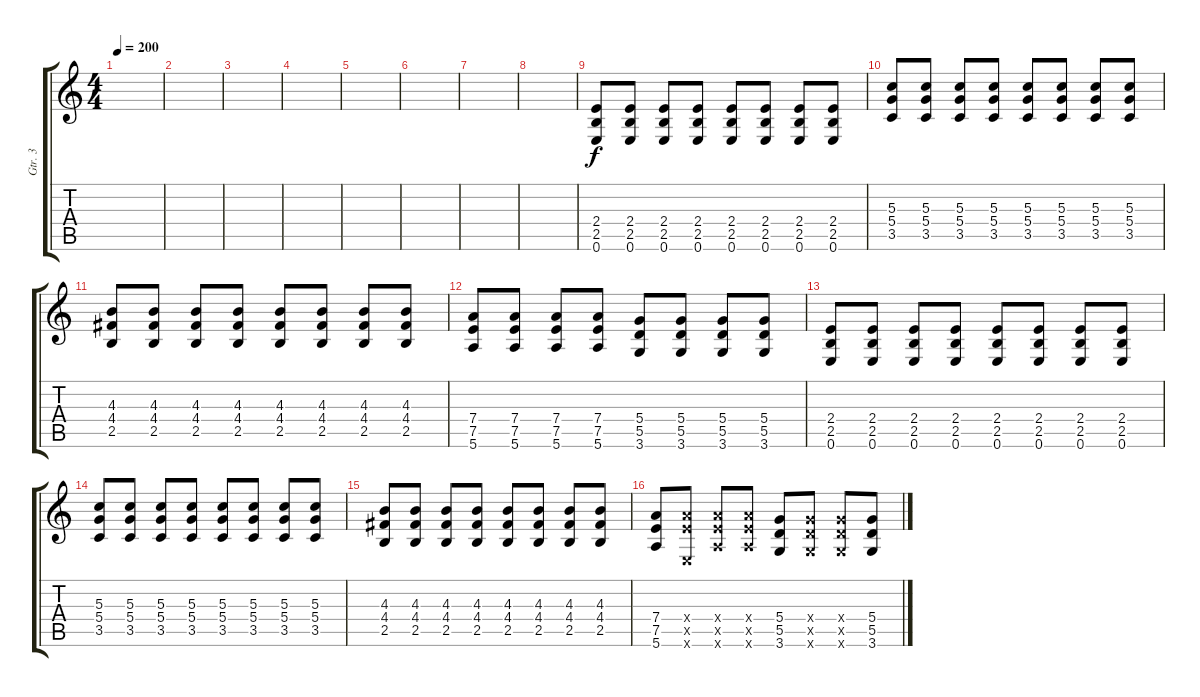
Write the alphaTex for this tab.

\track ("Gtr. 3" "Gtr. 3") {instrument distortionguitar}
\staff {score tabs}
\tuning (E4 B3 G3 D3 A2 E2) {hide}
\ts (4 4)
\tempo 200
\clef g2
\ks c
|
|
|
|
|
|
|
|
(2.4 2.5 0.6).8 (2.4 2.5 0.6).8 (2.4 2.5 0.6).8 (2.4 2.5 0.6).8 (2.4 2.5 0.6).8 (2.4 2.5 0.6).8 (2.4 2.5 0.6).8 (2.4 2.5 0.6).8 |
(5.3 5.4 3.5).8 (5.3 5.4 3.5).8 (5.3 5.4 3.5).8 (5.3 5.4 3.5).8 (5.3 5.4 3.5).8 (5.3 5.4 3.5).8 (5.3 5.4 3.5).8 (5.3 5.4 3.5).8 |
(4.3 4.4 2.5).8 (4.3 4.4 2.5).8 (4.3 4.4 2.5).8 (4.3 4.4 2.5).8 (4.3 4.4 2.5).8 (4.3 4.4 2.5).8 (4.3 4.4 2.5).8 (4.3 4.4 2.5).8 |
(7.4 7.5 5.6).8 (7.4 7.5 5.6).8 (7.4 7.5 5.6).8 (7.4 7.5 5.6).8 (5.4 5.5 3.6).8 (5.4 5.5 3.6).8 (5.4 5.5 3.6).8 (5.4 5.5 3.6).8 |
(2.4 2.5 0.6).8 (2.4 2.5 0.6).8 (2.4 2.5 0.6).8 (2.4 2.5 0.6).8 (2.4 2.5 0.6).8 (2.4 2.5 0.6).8 (2.4 2.5 0.6).8 (2.4 2.5 0.6).8 |
(5.3 5.4 3.5).8 (5.3 5.4 3.5).8 (5.3 5.4 3.5).8 (5.3 5.4 3.5).8 (5.3 5.4 3.5).8 (5.3 5.4 3.5).8 (5.3 5.4 3.5).8 (5.3 5.4 3.5).8 |
(4.3 4.4 2.5).8 (4.3 4.4 2.5).8 (4.3 4.4 2.5).8 (4.3 4.4 2.5).8 (4.3 4.4 2.5).8 (4.3 4.4 2.5).8 (4.3 4.4 2.5).8 (4.3 4.4 2.5).8 |
(7.4 7.5 5.6).8 (7.4{x} 7.5{x} 0.6{x}).8 (7.4{x} 7.5{x} 5.6{x}).8 (7.4{x} 7.5{x} 5.6{x}).8 (5.4 5.5 3.6).8 (5.4{x} 5.5{x} 3.6{x}).8 (5.4{x} 5.5{x} 3.6{x}).8 (5.4 5.5 3.6).8
